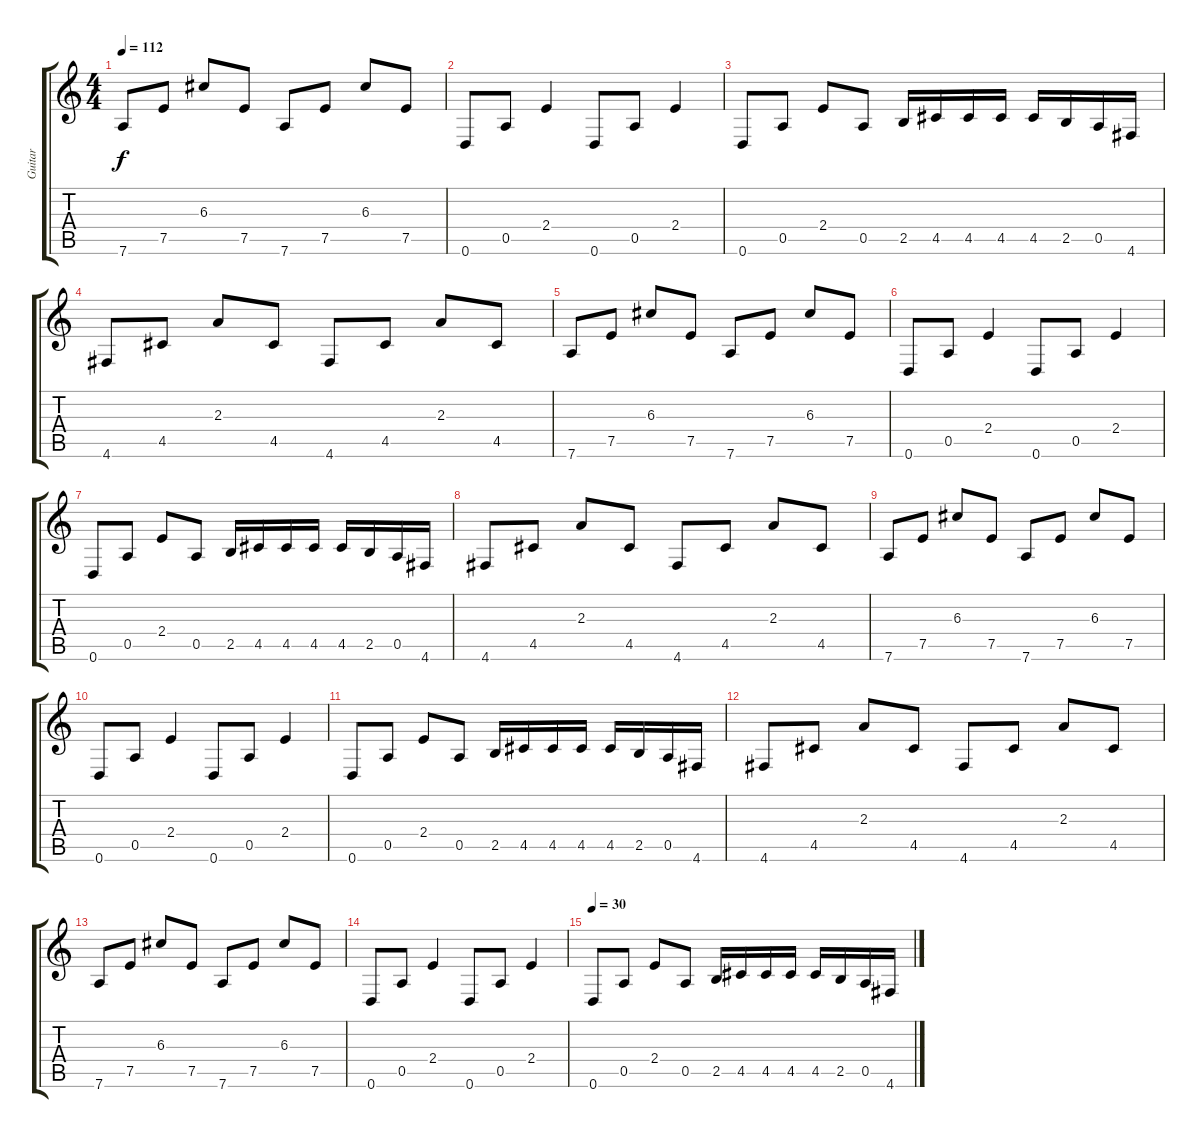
\track ("Guitar" "Guitar") {instrument distortionguitar}
\staff {score tabs}
\tuning (E4 B3 G3 D3 A2 D2) {hide}
\ts (4 4)
\tempo 112
\clef g2
\ks c
7.6.8{dy f instrument electricguitarclean} 7.5.8 6.3.8 7.5.8 7.6.8 7.5.8 6.3.8 7.5.8 |
0.6.8{instrument electricguitarclean} 0.5.8 2.4.4 0.6.8 0.5.8 2.4.4 |
0.6.8{instrument electricguitarclean} 0.5.8 2.4.8 0.5.8 2.5.16 4.5.16 4.5.16 4.5.16 4.5.16 2.5.16 0.5.16 4.6.16 |
4.6.8{instrument electricguitarclean} 4.5.8 2.3.8 4.5.8 4.6.8 4.5.8 2.3.8 4.5.8 |
7.6.8{instrument electricguitarclean} 7.5.8 6.3.8 7.5.8 7.6.8 7.5.8 6.3.8 7.5.8 |
0.6.8{instrument electricguitarclean} 0.5.8 2.4.4 0.6.8 0.5.8 2.4.4 |
0.6.8{instrument electricguitarclean} 0.5.8 2.4.8 0.5.8 2.5.16 4.5.16 4.5.16 4.5.16 4.5.16 2.5.16 0.5.16 4.6.16 |
4.6.8{instrument electricguitarclean} 4.5.8 2.3.8 4.5.8 4.6.8 4.5.8 2.3.8 4.5.8 |
7.6.8{instrument electricguitarclean} 7.5.8 6.3.8 7.5.8 7.6.8 7.5.8 6.3.8 7.5.8 |
0.6.8{instrument electricguitarclean} 0.5.8 2.4.4 0.6.8 0.5.8 2.4.4 |
0.6.8{instrument electricguitarclean} 0.5.8 2.4.8 0.5.8 2.5.16 4.5.16 4.5.16 4.5.16 4.5.16 2.5.16 0.5.16 4.6.16 |
4.6.8{instrument electricguitarclean} 4.5.8 2.3.8 4.5.8 4.6.8 4.5.8 2.3.8 4.5.8 |
7.6.8{instrument electricguitarclean} 7.5.8 6.3.8 7.5.8 7.6.8 7.5.8 6.3.8 7.5.8 |
0.6.8{instrument electricguitarclean} 0.5.8 2.4.4 0.6.8 0.5.8 2.4.4 |
\tempo 30
0.6.8{instrument electricguitarclean} 0.5.8 2.4.8 0.5.8 2.5.16 4.5.16 4.5.16 4.5.16 4.5.16 2.5.16 0.5.16 4.6.16
